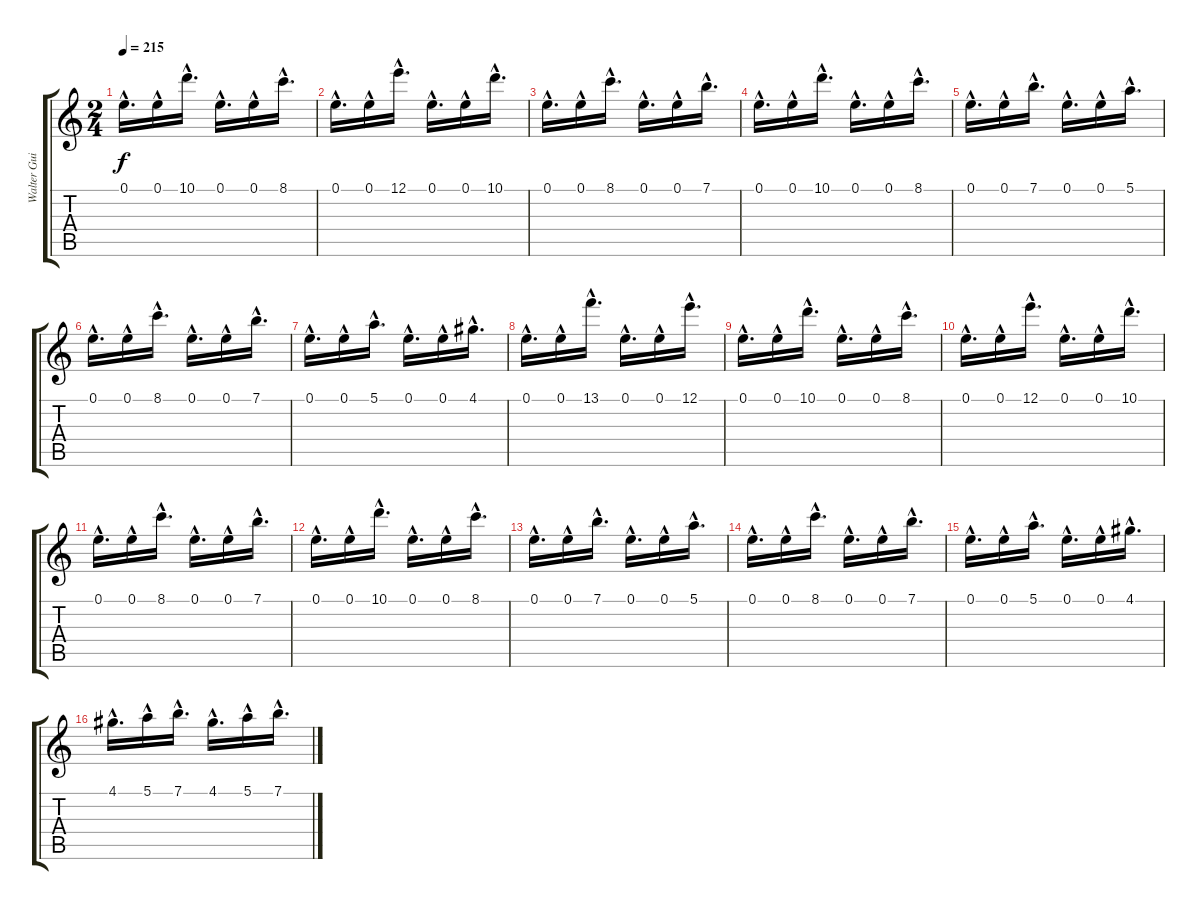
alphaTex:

\track ("Walter Guiardino" "Walter Gui") {instrument overdrivenguitar}
\staff {score tabs}
\tuning (E4 B3 G3 D3 A2 E2) {hide}
\ts (2 4)
\tempo 215
\clef g2
\ks c
0.1{hac}.16{d dy f} 0.1{hac}.16 10.1{hac}.16{d} 0.1{hac}.16{d} 0.1{hac}.16 8.1{hac}.16{d} |
0.1{hac}.16{d} 0.1{hac}.16 12.1{hac}.16{d} 0.1{hac}.16{d} 0.1{hac}.16 10.1{hac}.16{d} |
0.1{hac}.16{d} 0.1{hac}.16 8.1{hac}.16{d} 0.1{hac}.16{d} 0.1{hac}.16 7.1{hac}.16{d} |
0.1{hac}.16{d} 0.1{hac}.16 10.1{hac}.16{d} 0.1{hac}.16{d} 0.1{hac}.16 8.1{hac}.16{d} |
0.1{hac}.16{d} 0.1{hac}.16 7.1{hac}.16{d} 0.1{hac}.16{d} 0.1{hac}.16 5.1{hac}.16{d} |
0.1{hac}.16{d} 0.1{hac}.16 8.1{hac}.16{d} 0.1{hac}.16{d} 0.1{hac}.16 7.1{hac}.16{d} |
0.1{hac}.16{d} 0.1{hac}.16 5.1{hac}.16{d} 0.1{hac}.16{d} 0.1{hac}.16 4.1{hac}.16{d} |
0.1{hac}.16{d} 0.1{hac}.16 13.1{hac}.16{d} 0.1{hac}.16{d} 0.1{hac}.16 12.1{hac}.16{d} |
0.1{hac}.16{d} 0.1{hac}.16 10.1{hac}.16{d} 0.1{hac}.16{d} 0.1{hac}.16 8.1{hac}.16{d} |
0.1{hac}.16{d} 0.1{hac}.16 12.1{hac}.16{d} 0.1{hac}.16{d} 0.1{hac}.16 10.1{hac}.16{d} |
0.1{hac}.16{d} 0.1{hac}.16 8.1{hac}.16{d} 0.1{hac}.16{d} 0.1{hac}.16 7.1{hac}.16{d} |
0.1{hac}.16{d} 0.1{hac}.16 10.1{hac}.16{d} 0.1{hac}.16{d} 0.1{hac}.16 8.1{hac}.16{d} |
0.1{hac}.16{d} 0.1{hac}.16 7.1{hac}.16{d} 0.1{hac}.16{d} 0.1{hac}.16 5.1{hac}.16{d} |
0.1{hac}.16{d} 0.1{hac}.16 8.1{hac}.16{d} 0.1{hac}.16{d} 0.1{hac}.16 7.1{hac}.16{d} |
0.1{hac}.16{d} 0.1{hac}.16 5.1{hac}.16{d} 0.1{hac}.16{d} 0.1{hac}.16 4.1{hac}.16{d} |
4.1{hac}.16{d} 5.1{hac}.16 7.1{hac}.16{d} 4.1{hac}.16{d} 5.1{hac}.16 7.1{hac}.16{d}
